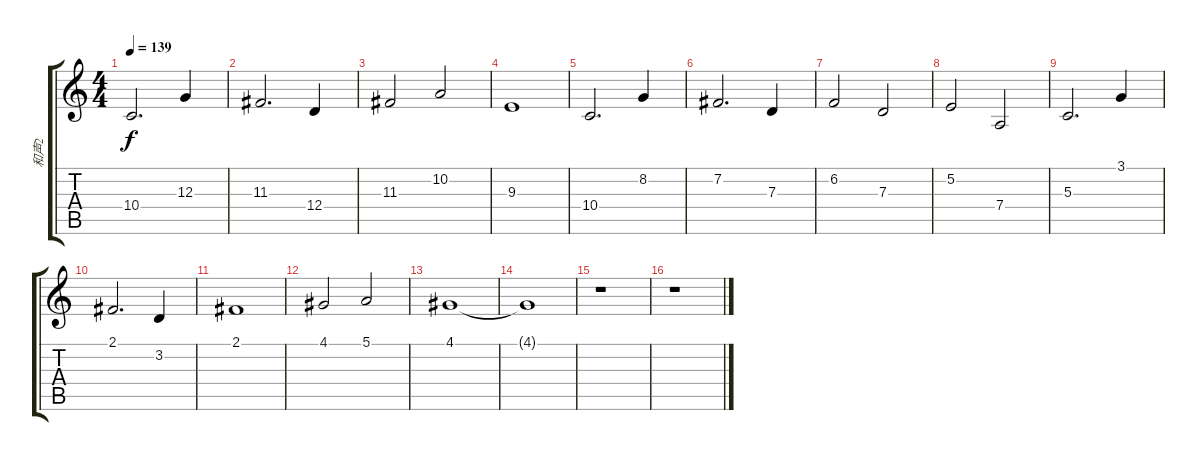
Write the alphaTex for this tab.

\track ("和声2" "和声2") {instrument stringensemble1}
\staff {score tabs}
\tuning (E4 B3 G3 D3 A2 E2) {hide}
\ts (4 4)
\tempo 139
\clef g2
\ks c
10.4.2{d dy f} 12.3.4 |
11.3.2{d} 12.4.4 |
11.3.2 10.2.2 |
9.3.1 |
10.4.2{d} 8.2.4 |
7.2.2{d} 7.3.4 |
6.2.2 7.3.2 |
5.2.2 7.4.2 |
5.3.2{d} 3.1.4 |
2.1.2{d} 3.2.4 |
2.1.1 |
4.1.2 5.1.2 |
4.1.1 |
4.1{t}.1 |
r.1 |
r.1
